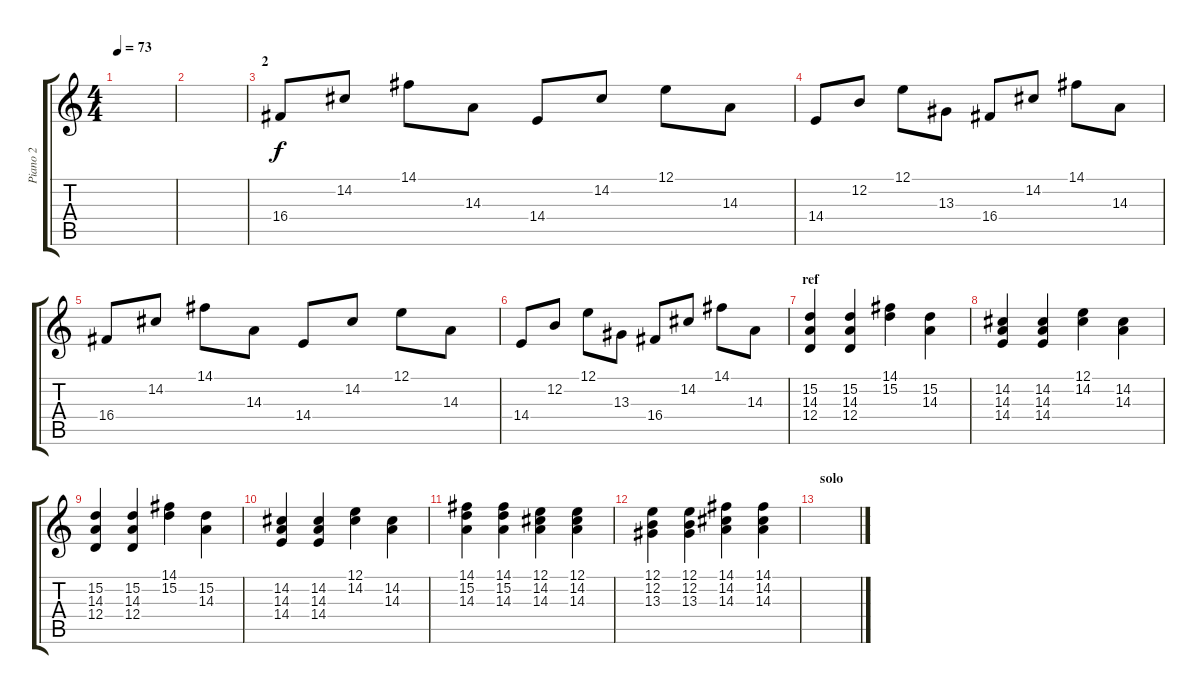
\track ("Piano 2" "Piano 2") {instrument clavinet}
\staff {score tabs}
\tuning (E4 B3 G3 D3 A2 E2) {hide}
\ts (4 4)
\tempo 73
\clef g2
\ks c
|
|
\section ("" "2")
16.4.8 14.2.8 14.1.8 14.3.8 14.4.8 14.2.8 12.1.8 14.3.8 |
14.4.8 12.2.8 12.1.8 13.3.8 16.4.8 14.2.8 14.1.8 14.3.8 |
16.4.8 14.2.8 14.1.8 14.3.8 14.4.8 14.2.8 12.1.8 14.3.8 |
14.4.8 12.2.8 12.1.8 13.3.8 16.4.8 14.2.8 14.1.8 14.3.8 |
\section ("" "ref")
(15.2 14.3 12.4).4 (15.2 14.3 12.4).4 (14.1 15.2).4 (15.2 14.3).4 |
(14.2 14.3 14.4).4 (14.2 14.3 14.4).4 (12.1 14.2).4 (14.2 14.3).4 |
(15.2 14.3 12.4).4 (15.2 14.3 12.4).4 (14.1 15.2).4 (15.2 14.3).4 |
(14.2 14.3 14.4).4 (14.2 14.3 14.4).4 (12.1 14.2).4 (14.2 14.3).4 |
(14.1 15.2 14.3).4 (14.1 15.2 14.3).4 (12.1 14.2 14.3).4 (12.1 14.2 14.3).4 |
(12.1 12.2 13.3).4 (12.1 12.2 13.3).4 (14.1 14.2 14.3).4 (14.1 14.2 14.3).4 |
\section ("" "solo")
